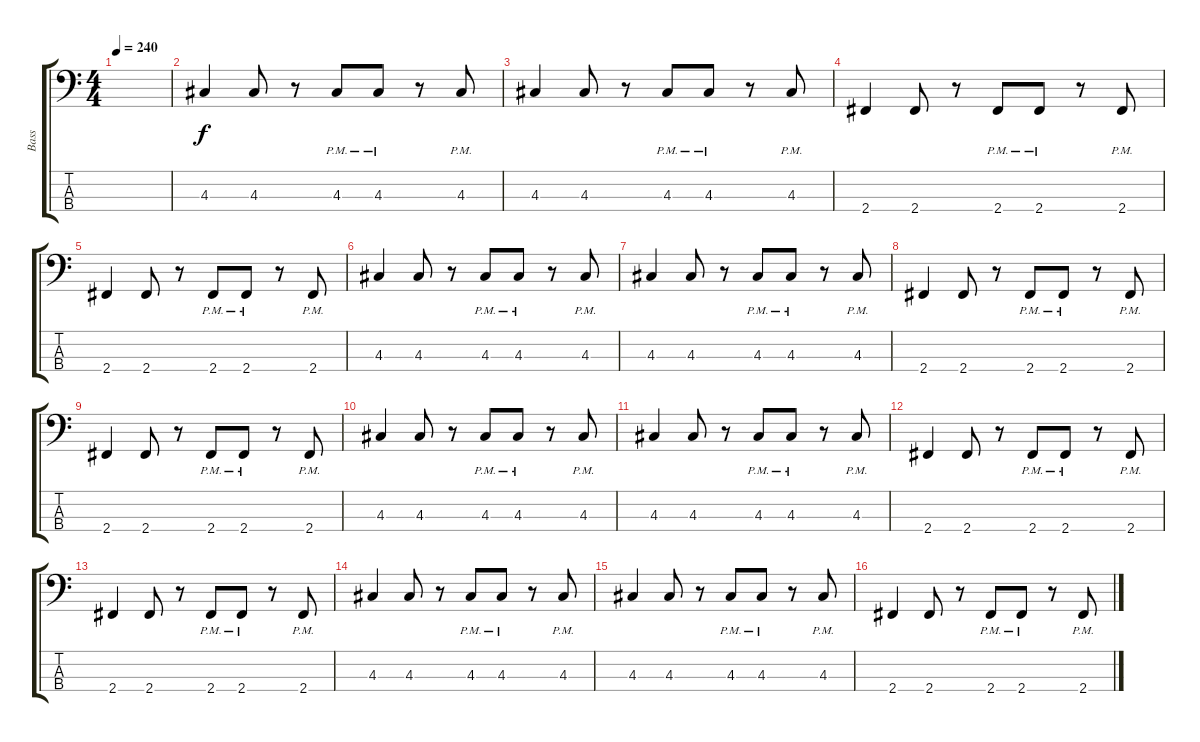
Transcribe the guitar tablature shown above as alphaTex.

\track ("Bass" "Bass") {instrument electricbasspick}
\staff {score tabs}
\tuning (G2 D2 A1 E1) {hide}
\ts (4 4)
\tempo 240
\clef f4
\ks c
|
4.3.4 4.3.8 r.8 4.3{pm}.8 4.3{pm}.8 r.8 4.3{pm}.8 |
4.3.4 4.3.8 r.8 4.3{pm}.8 4.3{pm}.8 r.8 4.3{pm}.8 |
2.4.4 2.4.8 r.8 2.4{pm}.8 2.4{pm}.8 r.8 2.4{pm}.8 |
2.4.4 2.4.8 r.8 2.4{pm}.8 2.4{pm}.8 r.8 2.4{pm}.8 |
4.3.4 4.3.8 r.8 4.3{pm}.8 4.3{pm}.8 r.8 4.3{pm}.8 |
4.3.4 4.3.8 r.8 4.3{pm}.8 4.3{pm}.8 r.8 4.3{pm}.8 |
2.4.4 2.4.8 r.8 2.4{pm}.8 2.4{pm}.8 r.8 2.4{pm}.8 |
2.4.4 2.4.8 r.8 2.4{pm}.8 2.4{pm}.8 r.8 2.4{pm}.8 |
4.3.4 4.3.8 r.8 4.3{pm}.8 4.3{pm}.8 r.8 4.3{pm}.8 |
4.3.4 4.3.8 r.8 4.3{pm}.8 4.3{pm}.8 r.8 4.3{pm}.8 |
2.4.4 2.4.8 r.8 2.4{pm}.8 2.4{pm}.8 r.8 2.4{pm}.8 |
2.4.4 2.4.8 r.8 2.4{pm}.8 2.4{pm}.8 r.8 2.4{pm}.8 |
4.3.4 4.3.8 r.8 4.3{pm}.8 4.3{pm}.8 r.8 4.3{pm}.8 |
4.3.4 4.3.8 r.8 4.3{pm}.8 4.3{pm}.8 r.8 4.3{pm}.8 |
2.4.4 2.4.8 r.8 2.4{pm}.8 2.4{pm}.8 r.8 2.4{pm}.8
